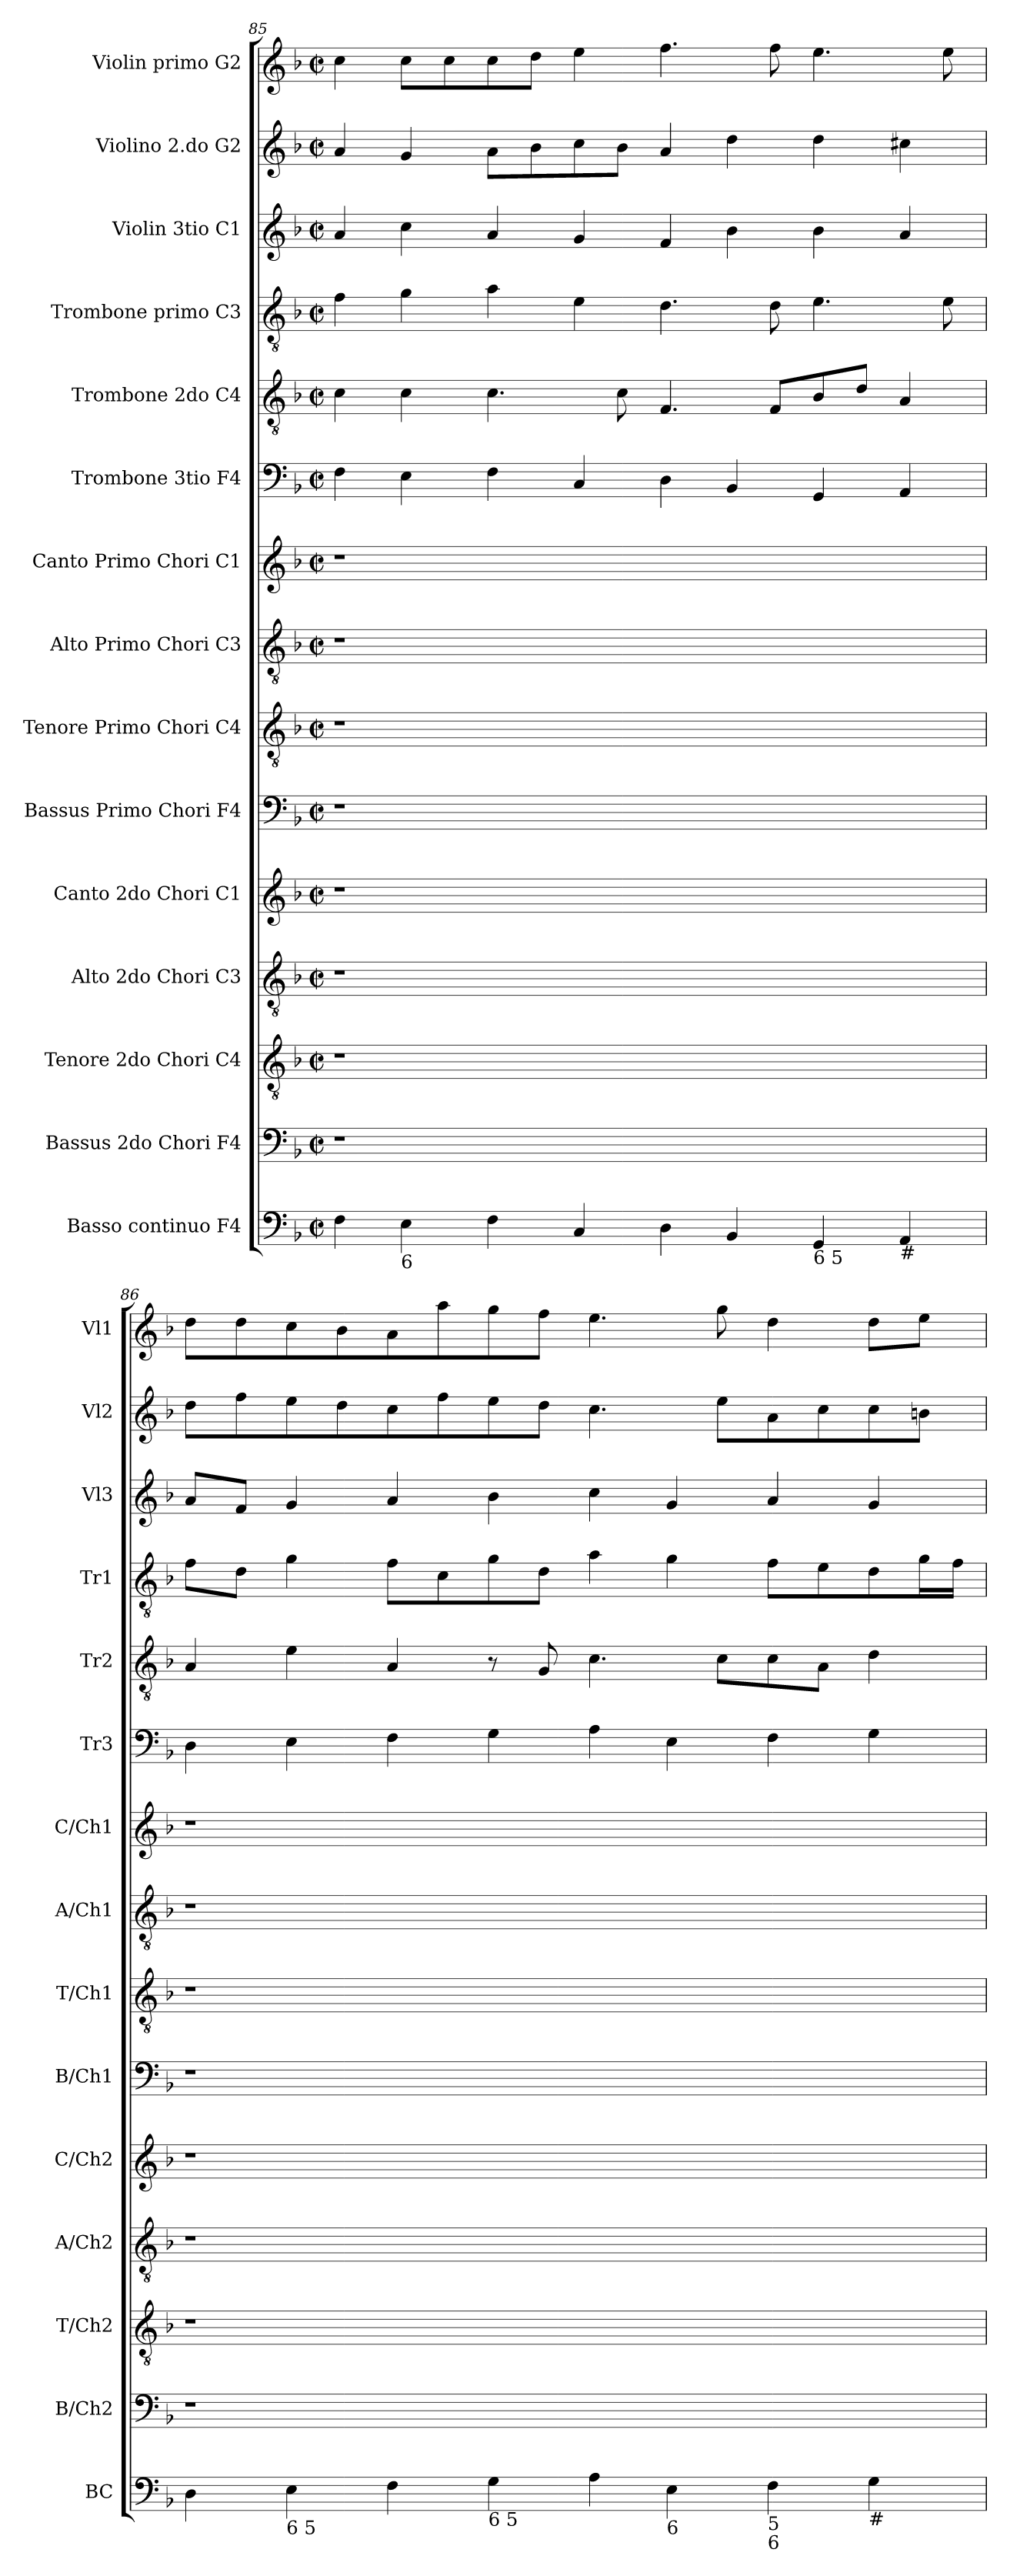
**kern	**kern	**kern	**kern	**kern	**kern	**kern	**kern	**kern	**kern	**kern	**kern	**kern	**kern	**kern
*part15	*part14	*part13	*part12	*part11	*part10	*part9	*part8	*part7	*part6	*part5	*part4	*part3	*part2	*part1
*staff15	*staff14	*staff13	*staff12	*staff11	*staff10	*staff9	*staff8	*staff7	*staff6	*staff5	*staff4	*staff3	*staff2	*staff1
*I"Basso continuo F4	*I"Bassus  2do Chori F4	*I"Tenore 2do Chori C4	*I"Alto 2do Chori C3	*I"Canto 2do Chori C1	*I"Bassus Primo Chori F4	*I"Tenore Primo Chori C4	*I"Alto Primo Chori C3	*I"Canto Primo Chori C1	*I"Trombone 3tio F4	*I"Trombone 2do C4	*I"Trombone primo C3	*I"Violin 3tio C1	*I"Violino 2.do G2	*I"Violin primo G2
*I'BC	*I'B/Ch2	*I'T/Ch2	*I'A/Ch2	*I'C/Ch2	*I'B/Ch1	*I'T/Ch1	*I'A/Ch1	*I'C/Ch1	*I'Tr3	*I'Tr2	*I'Tr1	*I'Vl3	*I'Vl2	*I'Vl1
!!LO:PB:g=z
*clefF4	*clefF4	*clefGv2	*clefGv2	*clefG2	*clefF4	*clefGv2	*clefGv2	*clefG2	*clefF4	*clefGv2	*clefGv2	*clefG2	*clefG2	*clefG2
*k[b-]	*k[b-]	*k[b-]	*k[b-]	*k[b-]	*k[b-]	*k[b-]	*k[b-]	*k[b-]	*k[b-]	*k[b-]	*k[b-]	*k[b-]	*k[b-]	*k[b-]
*F:	*F:	*F:	*F:	*F:	*F:	*F:	*F:	*F:	*F:	*F:	*F:	*F:	*F:	*F:
*M2/2	*M2/2	*M2/2	*M2/2	*M2/2	*M2/2	*M2/2	*M2/2	*M2/2	*M2/2	*M2/2	*M2/2	*M2/2	*M2/2	*M2/2
*met(c|)	*met(c|)	*met(c|)	*met(c|)	*met(c|)	*met(c|)	*met(c|)	*met(c|)	*met(c|)	*met(c|)	*met(c|)	*met(c|)	*met(c|)	*met(c|)	*met(c|)
=85	=85	=85	=85	=85	=85	=85	=85	=85	=85	=85	=85	=85	=85	=85
4F\	1r	1r	1r	1r	1r	1r	1r	1r	4F\	4c\	4f\	4a/	4a/	4cc\
!LO:TX:b:t=6	!	!	!	!	!	!	!	!	!	!	!	!	!	!
4E\	.	.	.	.	.	.	.	.	4E\	4c\	4g\	4cc\	4g/	8cc\L
.	.	.	.	.	.	.	.	.	.	.	.	.	.	8cc\
4F\	.	.	.	.	.	.	.	.	4F\	4.c\	4a\	4a/	8a\L	8cc\
.	.	.	.	.	.	.	.	.	.	.	.	.	8b-\	8dd\J
4C/	.	.	.	.	.	.	.	.	4C/	.	4e\	4g/	8cc\	4ee\
.	.	.	.	.	.	.	.	.	.	8c\	.	.	8b-\J	.
4D\	1ryy	1ryy	1ryy	1ryy	1ryy	1ryy	1ryy	1ryy	4D\	4.F/	4.d\	4f/	4a/	4.ff\
4BB-/	.	.	.	.	.	.	.	.	4BB-/	.	.	4b-\	4dd\	.
.	.	.	.	.	.	.	.	.	.	8F/L	8d\	.	.	8ff\
!LO:TX:b:t=6 5	!	!	!	!	!	!	!	!	!	!	!	!	!	!
4GG/	.	.	.	.	.	.	.	.	4GG/	8B-/	4.e\	4b-\	4dd\	4.ee\
.	.	.	.	.	.	.	.	.	.	8d/J	.	.	.	.
!LO:TX:b:t=#	!	!	!	!	!	!	!	!	!	!	!	!	!	!
4AA/	.	.	.	.	.	.	.	.	4AA/	4A/	.	4a/	4cc#X\	.
.	.	.	.	.	.	.	.	.	.	.	8e\	.	.	8ee\
=86	=86	=86	=86	=86	=86	=86	=86	=86	=86	=86	=86	=86	=86	=86
4D\	1r	1r	1r	1r	1r	1r	1r	1r	4D\	4A/	8f\L	8a/L	8dd\L	8dd\L
.	.	.	.	.	.	.	.	.	.	.	8d\J	8f/J	8ff\	8dd\
!LO:TX:b:t=6 5	!	!	!	!	!	!	!	!	!	!	!	!	!	!
4E\	.	.	.	.	.	.	.	.	4E\	4e\	4g\	4g/	8ee\	8cc\
.	.	.	.	.	.	.	.	.	.	.	.	.	8dd\	8b-\
4F\	.	.	.	.	.	.	.	.	4F\	4A/	8f\L	4a/	8cc\	8a\
.	.	.	.	.	.	.	.	.	.	.	8c\	.	8ff\	8aa\
!LO:TX:b:t=6 5	!	!	!	!	!	!	!	!	!	!	!	!	!	!
4G\	.	.	.	.	.	.	.	.	4G\	8r	8g\	4b-\	8ee\	8gg\
.	.	.	.	.	.	.	.	.	.	8G/	8d\J	.	8dd\J	8ff\J
4A\	1ryy	1ryy	1ryy	1ryy	1ryy	1ryy	1ryy	1ryy	4A\	4.c\	4a\	4cc\	4.cc\	4.ee\
!LO:TX:b:t=6	!	!	!	!	!	!	!	!	!	!	!	!	!	!
4E\	.	.	.	.	.	.	.	.	4E\	.	4g\	4g/	.	.
.	.	.	.	.	.	.	.	.	.	8c\L	.	.	8ee\L	8gg\
!LO:TX:b:t=5	!	!	!	!	!	!	!	!	!	!	!	!	!	!
!LO:TX:b:t=6	!	!	!	!	!	!	!	!	!	!	!	!	!	!
4F\	.	.	.	.	.	.	.	.	4F\	8c\	8f\L	4a/	8a\	4dd\
.	.	.	.	.	.	.	.	.	.	8A\J	8e\	.	8cc\	.
!LO:TX:b:t=#	!	!	!	!	!	!	!	!	!	!	!	!	!	!
4G\	.	.	.	.	.	.	.	.	4G\	4d\	8d\	4g/	8cc\	8dd\L
.	.	.	.	.	.	.	.	.	.	.	16g\L	.	8bn\J	8ee\J
.	.	.	.	.	.	.	.	.	.	.	16f\JJ	.	.	.
=	=	=	=	=	=	=	=	=	=	=	=	=	=	=
*-	*-	*-	*-	*-	*-	*-	*-	*-	*-	*-	*-	*-	*-	*-
